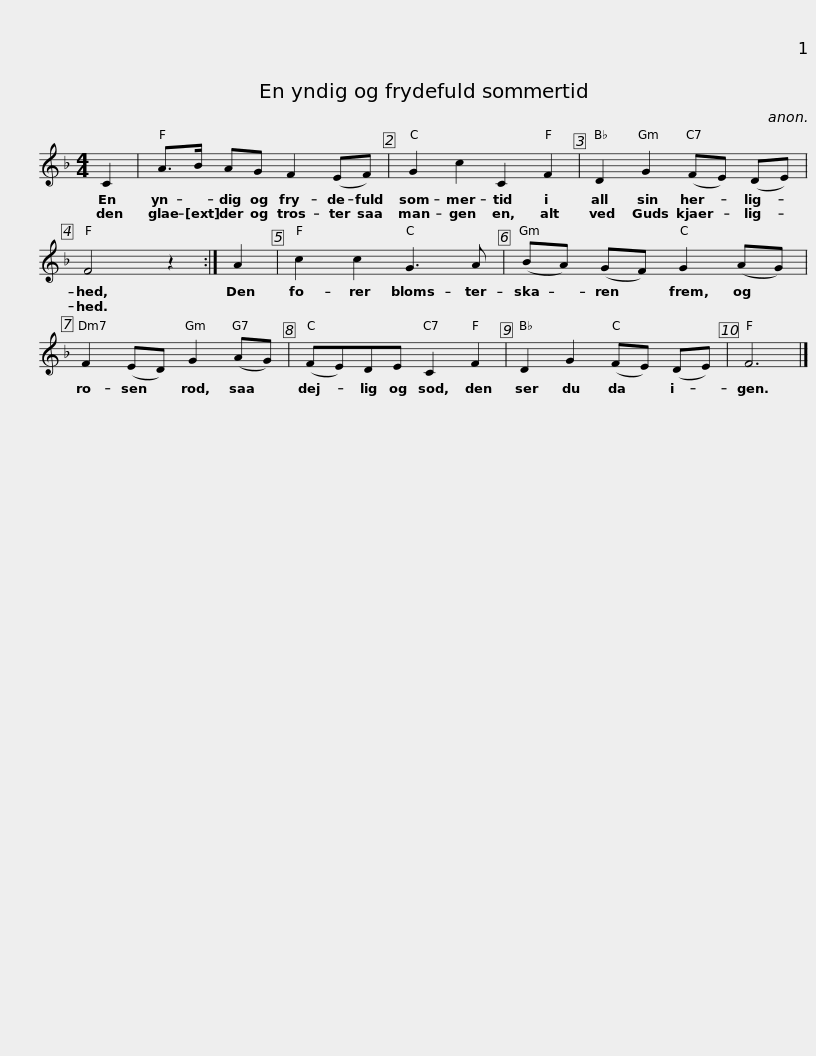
X:1
L:1/8
M:4/4
I:linebreak $
K:F
V:1 treble
V:1
 C2 | A>B AG F2 (EF) | G2 c2 C2 F2 | D2 G2 (FE) (DE) | F4 z2 :| %5
 A2 |$ c2 c2 G3 A | (BA) (GF) G2 (AG) | F2 (ED) G2 (AG) | (FE)DE C2 F2 | %10
 D2 G2 (FE) (DE) | F6 |] %12
